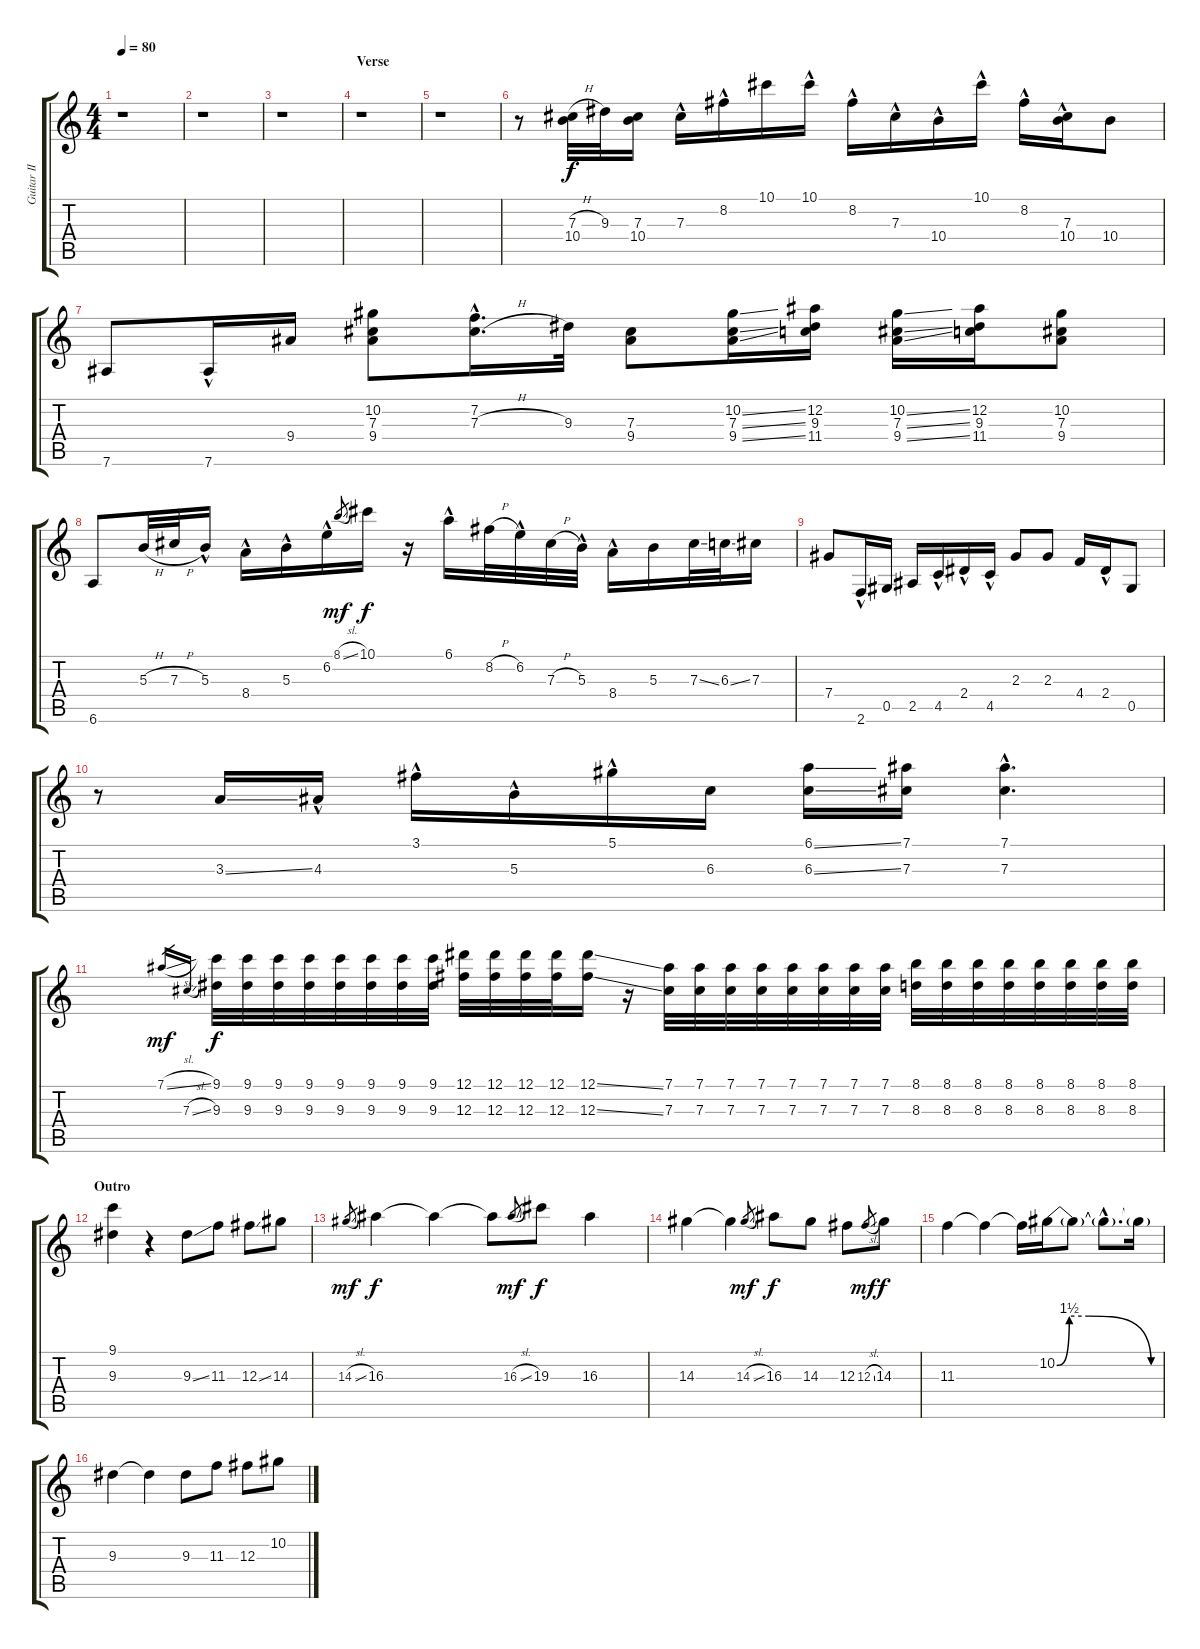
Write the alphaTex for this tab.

\track ("Guitar II" "Guitar II") {instrument overdrivenguitar}
\staff {score tabs}
\tuning (Eb4 Bb3 Gb3 Db3 Ab2 Eb2) {hide}
\ts (4 4)
\tempo 80
\clef g2
\ks c
r.1{dy f instrument overdrivenguitar} |
r.1 |
r.1 |
\section ("" "Verse")
r.1 |
r.1 |
r.8 (7.3{h} 10.4).32 9.3.32 (7.3 10.4).16 7.3{hac}.16 8.2{hac}.16 10.1.16 10.1{hac}.16 8.2{hac}.16 7.3{hac}.16 10.4{hac}.16 10.1{hac}.16 8.2{hac}.16 (7.3{hac} 10.4).16 10.4.8 |
7.6.8 7.6{hac}.16 9.4.16 (10.2 7.3 9.4).8 (7.2 7.3{h hac}).16{d} 9.3.32 (7.3 9.4).8 (10.2{ss} 7.3{ss} 9.4{ss}).16 (12.2 9.3 11.4).16 (10.2{ss} 7.3{ss} 9.4{ss}).16 (12.2 9.3 11.4).16 (10.2 7.3 9.4).8 |
6.6.8 5.3{h}.32 7.3{h}.32 5.3{hac}.16 8.4{hac}.16 5.3{hac}.16 6.2{hac}.16 8.1{sl}.8{gr dy mf} 10.1.16{dy f} r.16 6.1{hac}.16 8.2{h}.32 6.2{hac}.32 7.3{h}.32 5.3{hac}.32 8.4{hac}.16 5.3.16 7.3{ss}.32 6.3{ss}.32 7.3.16 |
7.4.8 2.6{hac}.16 0.5.16 2.5.16 4.5{hac}.16 2.4{hac}.16 4.5{hac}.16 2.3.8 2.3.8 4.4.16 2.4{hac}.16 0.5.8 |
r.8 3.3{ss}.16 4.3{hac}.16 3.1{hac}.16 5.3{hac}.16 5.1{hac}.16 6.3.16 (6.1{ss} 6.3{ss}).16 (7.1 7.3).16 (7.1{hac} 7.3{hac}).4{d} |
7.1{sl}.16{gr dy mf} 7.3{sl}.16{gr} (9.1 9.3).32{dy f} (9.1 9.3).32 (9.1 9.3).32 (9.1 9.3).32 (9.1 9.3).32 (9.1 9.3).32 (9.1 9.3).32 (9.1 9.3).32 (12.1 12.3).32 (12.1 12.3).32 (12.1 12.3).32 (12.1 12.3).32 (12.1{ss} 12.3{ss}).16 r.16 (7.1 7.3).32 (7.1 7.3).32 (7.1 7.3).32 (7.1 7.3).32 (7.1 7.3).32 (7.1 7.3).32 (7.1 7.3).32 (7.1 7.3).32 (8.1 8.3).32 (8.1 8.3).32 (8.1 8.3).32 (8.1 8.3).32 (8.1 8.3).32 (8.1 8.3).32 (8.1 8.3).32 (8.1 8.3).32 |
\section ("" "Outro")
(9.1 9.3).4 r.4 9.3{ss}.8 11.3.8 12.3{ss}.8 14.3.8 |
14.3{sl}.8{gr dy mf} 16.3.4{dy f} 16.3{t}.4 16.3{t}.8 16.3{sl}.8{gr dy mf} 19.3.8{dy f} 16.3.4 |
14.3.4 14.3{t}.4 14.3{sl}.8{gr dy mf} 16.3.8{dy f} 14.3.8 12.3.8 12.3{sl}.8{gr dy mf} 14.3.8{dy f} |
11.3.4 11.3{t}.4 11.3{t}.16 10.2{be (custom 0 0 7 6 18 6 53 0 60 0)}.16 10.2{t}.8 10.2{hac t}.8{d} 10.2{t}.16 |
9.3.4 9.3{t}.4 9.3.8 11.3.8 12.3.8 10.2.8
